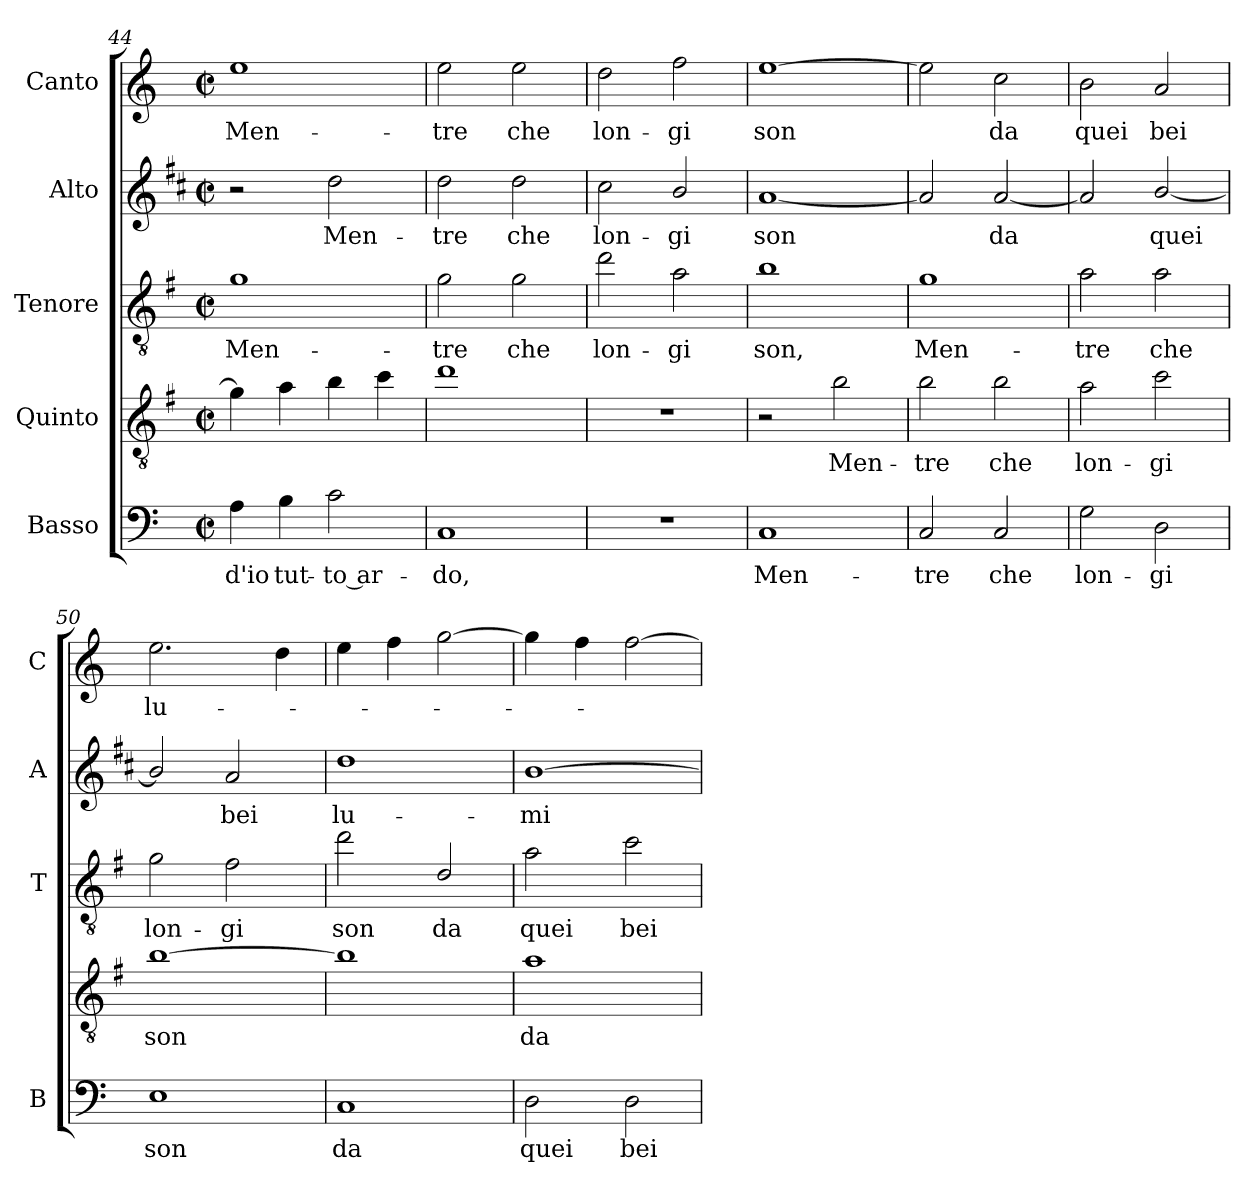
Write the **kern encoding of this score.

**kern	**text	**kern	**text	**kern	**text	**kern	**text	**kern	**text
*part5	*part5	*part4	*part4	*part3	*part3	*part2	*part2	*part1	*part1
*staff5	*staff5	*staff4	*staff4	*staff3	*staff3	*staff2	*staff2	*staff1	*staff1
*I"Basso	*	*I"Quinto	*	*I"Tenore	*	*I"Alto	*	*I"Canto	*
*I'B	*	*	*	*I'T	*	*I'A	*	*I'C	*
*clefF4	*	*clefGv2	*	*clefGv2	*	*clefG2	*	*clefG2	*
*	*	*ITrd4c7	*	*ITrd4c7	*	*ITrd1c2	*	*	*
*k[]	*	*k[]	*	*k[]	*	*k[]	*	*k[]	*
*C:	*	*C:	*	*C:	*	*C:	*	*C:	*
*M2/2	*	*M2/2	*	*M2/2	*	*M2/2	*	*M2/2	*
*met(c|)	*	*met(c|)	*	*met(c|)	*	*met(c|)	*	*met(c|)	*
=44	=44	=44	=44	=44	=44	=44	=44	=44	=44
!	!LO:LY:b	!	!	!	!	!	!	!	!
!	!	!	!	!	!LO:LY:b	!	!	!	!
!	!	!	!	!	!	!	!	!	!LO:LY:b
4A\	-d'io	4c\]	.	1c	Men-	2r	.	1ee	Men-
!	!LO:LY:b	!	!	!	!	!	!	!	!
4B\	tut-	4d\	.	.	.	.	.	.	.
!	!LO:LY:b	!	!	!	!	!	!	!	!
!	!	!	!	!	!	!	!LO:LY:b	!	!
2c\	-to ar-	4e\	.	.	.	2cc\	Men-	.	.
.	.	4f\	.	.	.	.	.	.	.
=45	=45	=45	=45	=45	=45	=45	=45	=45	=45
!	!LO:LY:b	!	!	!	!	!	!	!	!
!	!	!	!	!	!LO:LY:b	!	!	!	!
!	!	!	!	!	!	!	!LO:LY:b	!	!
!	!	!	!	!	!	!	!	!	!LO:LY:b
1C	-do,	1g	.	2c\	-tre	2cc\	-tre	2ee\	-tre
!	!	!	!	!	!LO:LY:b	!	!	!	!
!	!	!	!	!	!	!	!LO:LY:b	!	!
!	!	!	!	!	!	!	!	!	!LO:LY:b
.	.	.	.	2c\	che	2cc\	che	2ee\	che
=46	=46	=46	=46	=46	=46	=46	=46	=46	=46
!	!	!	!	!	!LO:LY:b	!	!	!	!
!	!	!	!	!	!	!	!LO:LY:b	!	!
!	!	!	!	!	!	!	!	!	!LO:LY:b
1r	.	1r	.	2g\	lon-	2b\	lon-	2dd\	lon-
!	!	!	!	!	!LO:LY:b	!	!	!	!
!	!	!	!	!	!	!	!LO:LY:b	!	!
!	!	!	!	!	!	!	!	!	!LO:LY:b
.	.	.	.	2d\	-gi	2a/	-gi	2ff\	-gi
!!LO:LB:g=z
=47	=47	=47	=47	=47	=47	=47	=47	=47	=47
!	!LO:LY:b	!	!	!	!	!	!	!	!
!	!	!	!	!	!LO:LY:b	!	!	!	!
!	!	!	!	!	!	!	!LO:LY:b	!	!
!	!	!	!	!	!	!	!	!	!LO:LY:b
1C	Men-	2r	.	1e	son,	[1g	son	[1ee	son
!	!	!	!LO:LY:b	!	!	!	!	!	!
.	.	2e\	Men-	.	.	.	.	.	.
=48	=48	=48	=48	=48	=48	=48	=48	=48	=48
!	!LO:LY:b	!	!	!	!	!	!	!	!
!	!	!	!LO:LY:b	!	!	!	!	!	!
!	!	!	!	!	!LO:LY:b	!	!	!	!
2C/	-tre	2e\	-tre	1c	Men-	2g/]	.	2ee\]	.
!	!LO:LY:b	!	!	!	!	!	!	!	!
!	!	!	!LO:LY:b	!	!	!	!	!	!
!	!	!	!	!	!	!	!LO:LY:b	!	!
!	!	!	!	!	!	!	!	!	!LO:LY:b
2C/	che	2e\	che	.	.	[2g/	da	2cc\	da
=49	=49	=49	=49	=49	=49	=49	=49	=49	=49
!	!LO:LY:b	!	!	!	!	!	!	!	!
!	!	!	!LO:LY:b	!	!	!	!	!	!
!	!	!	!	!	!LO:LY:b	!	!	!	!
!	!	!	!	!	!	!	!	!	!LO:LY:b
2G\	lon-	2d\	lon-	2d\	-tre	2g/]	.	2b\	quei
!	!LO:LY:b	!	!	!	!	!	!	!	!
!	!	!	!LO:LY:b	!	!	!	!	!	!
!	!	!	!	!	!LO:LY:b	!	!	!	!
!	!	!	!	!	!	!	!LO:LY:b	!	!
!	!	!	!	!	!	!	!	!	!LO:LY:b
2D\	-gi	2f\	-gi	2d\	che	[2a/	quei	2a/	bei
=50	=50	=50	=50	=50	=50	=50	=50	=50	=50
!	!LO:LY:b	!	!	!	!	!	!	!	!
!	!	!	!LO:LY:b	!	!	!	!	!	!
!	!	!	!	!	!LO:LY:b	!	!	!	!
!	!	!	!	!	!	!	!	!	!LO:LY:b
1E	son	[1e	son	2c\	lon-	2a/]	.	2.ee\	lu-
!	!	!	!	!	!LO:LY:b	!	!	!	!
!	!	!	!	!	!	!	!LO:LY:b	!	!
.	.	.	.	2B\	-gi	2g/	bei	.	.
.	.	.	.	.	.	.	.	4dd\	.
=51	=51	=51	=51	=51	=51	=51	=51	=51	=51
!	!LO:LY:b	!	!	!	!	!	!	!	!
!	!	!	!	!	!LO:LY:b	!	!	!	!
!	!	!	!	!	!	!	!LO:LY:b	!	!
1C	da	1e]	.	2g\	son	1cc	lu-	4ee\	.
.	.	.	.	.	.	.	.	4ff\	.
!	!	!	!	!	!LO:LY:b	!	!	!	!
.	.	.	.	2G/	da	.	.	[2gg\	.
=52	=52	=52	=52	=52	=52	=52	=52	=52	=52
!	!LO:LY:b	!	!	!	!	!	!	!	!
!	!	!	!LO:LY:b	!	!	!	!	!	!
!	!	!	!	!	!LO:LY:b	!	!	!	!
!	!	!	!	!	!	!	!LO:LY:b	!	!
2D\	quei	1d	da	2d\	quei	[1a	-mi	4gg\]	.
.	.	.	.	.	.	.	.	4ff\	.
!	!LO:LY:b	!	!	!	!	!	!	!	!
!	!	!	!	!	!LO:LY:b	!	!	!	!
2D\	bei	.	.	2f\	bei	.	.	[2ff\	.
=	=	=	=	=	=	=	=	=	=
*-	*-	*-	*-	*-	*-	*-	*-	*-	*-
